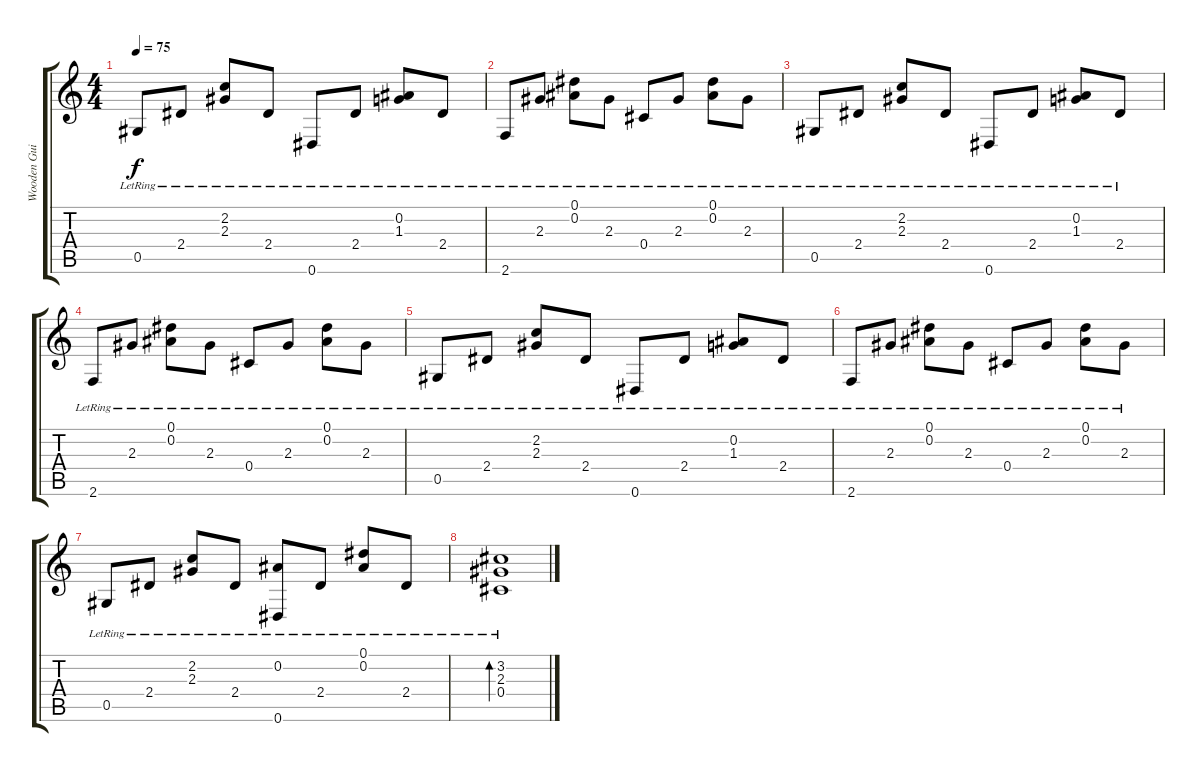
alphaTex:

\track ("Wooden Guitar 1" "Wooden Gui") {instrument acousticguitarsteel}
\staff {score tabs}
\tuning (Eb4 Bb3 Gb3 Db3 Ab2 Eb2) {hide}
\ts (4 4)
\tempo 75
\clef g2
\ks c
0.5{lr}.8{dy f} 2.4{lr}.8 (2.2{lr} 2.3{lr}).8 2.4{lr}.8 0.6{lr}.8 2.4{lr}.8 (0.2{lr} 1.3{lr}).8 2.4{lr}.8 |
2.6{lr}.8 2.3{lr}.8 (0.1{lr} 0.2{lr}).8 2.3{lr}.8 0.4{lr}.8 2.3{lr}.8 (0.1{lr} 0.2{lr}).8 2.3{lr}.8 |
0.5{lr}.8 2.4{lr}.8 (2.2{lr} 2.3{lr}).8 2.4{lr}.8 0.6{lr}.8 2.4{lr}.8 (0.2{lr} 1.3{lr}).8 2.4{lr}.8 |
2.6{lr}.8 2.3{lr}.8 (0.1{lr} 0.2{lr}).8 2.3{lr}.8 0.4{lr}.8 2.3{lr}.8 (0.1{lr} 0.2{lr}).8 2.3{lr}.8 |
0.5{lr}.8 2.4{lr}.8 (2.2{lr} 2.3{lr}).8 2.4{lr}.8 0.6{lr}.8 2.4{lr}.8 (0.2{lr} 1.3{lr}).8 2.4{lr}.8 |
2.6{lr}.8 2.3{lr}.8 (0.1{lr} 0.2{lr}).8 2.3{lr}.8 0.4{lr}.8 2.3{lr}.8 (0.1{lr} 0.2{lr}).8 2.3{lr}.8 |
0.5{lr}.8 2.4{lr}.8 (2.2{lr} 2.3{lr}).8 2.4{lr}.8 (0.2{lr} 0.6{lr}).8 2.4{lr}.8 (0.1{lr} 0.2{lr}).8 2.4{lr}.8 |
(3.2{lr} 2.3{lr} 0.4{lr}).1{bd 120}
